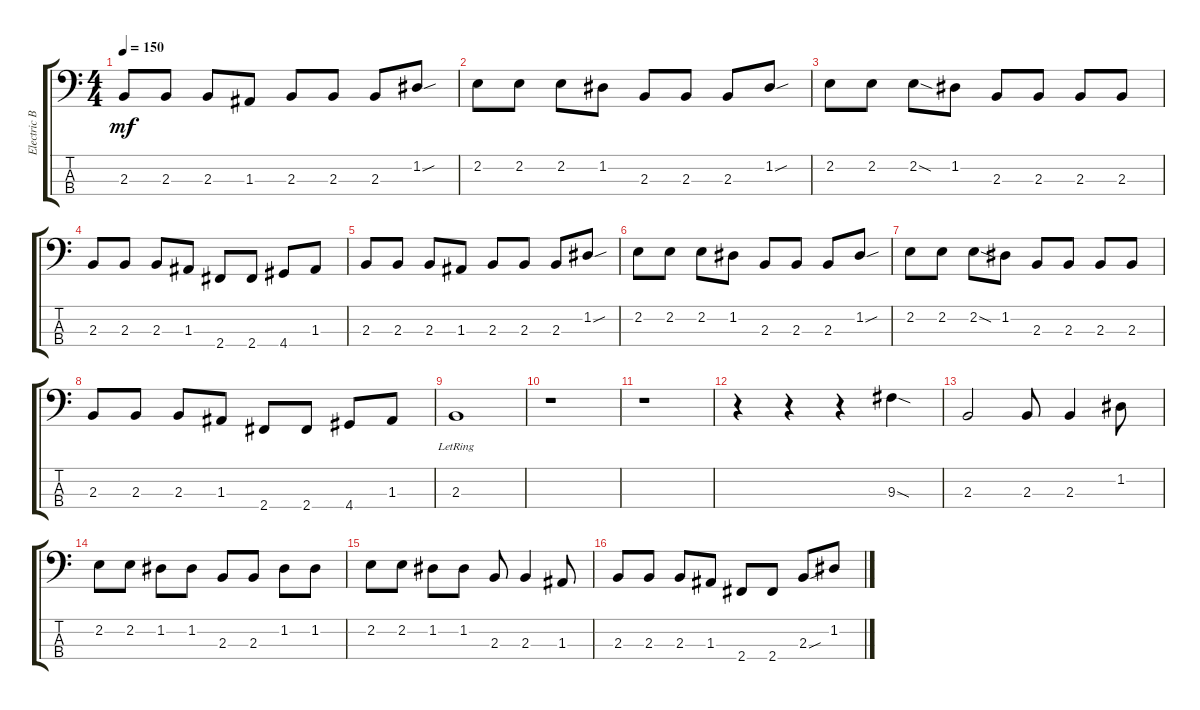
\track ("Electric Bass" "Electric B") {instrument electricbassfinger}
\staff {score tabs}
\tuning (G2 D2 A1 E1) {hide}
\ts (4 4)
\tempo 150
\clef f4
\ks c
2.3.8{dy mf instrument electricbassfinger} 2.3.8 2.3.8 1.3.8 2.3.8 2.3.8 2.3.8 1.2{sou}.8 |
2.2.8 2.2.8 2.2.8 1.2.8 2.3.8 2.3.8 2.3.8 1.2{sou}.8 |
2.2.8 2.2.8 2.2{sod}.8 1.2.8 2.3.8 2.3.8 2.3.8 2.3.8 |
2.3.8 2.3.8 2.3.8 1.3.8 2.4.8 2.4.8 4.4.8 1.3.8 |
2.3.8 2.3.8 2.3.8 1.3.8 2.3.8 2.3.8 2.3.8 1.2{sou}.8 |
2.2.8 2.2.8 2.2.8 1.2.8 2.3.8 2.3.8 2.3.8 1.2{sou}.8 |
2.2.8 2.2.8 2.2{sod}.8 1.2.8 2.3.8 2.3.8 2.3.8 2.3.8 |
2.3.8 2.3.8 2.3.8 1.3.8 2.4.8 2.4.8 4.4.8 1.3.8 |
2.3{lr}.1 |
r.1 |
r.1 |
r.4 r.4 r.4 9.3{sod}.4 |
2.3.2 2.3.8 2.3.4 1.2.8 |
2.2.8 2.2.8 1.2.8 1.2.8 2.3.8 2.3.8 1.2.8 1.2.8 |
2.2.8 2.2.8 1.2.8 1.2.8 2.3.8 2.3.4 1.3.8 |
2.3.8 2.3.8 2.3.8 1.3.8 2.4.8 2.4.8 2.3{sou}.8 1.2.8
